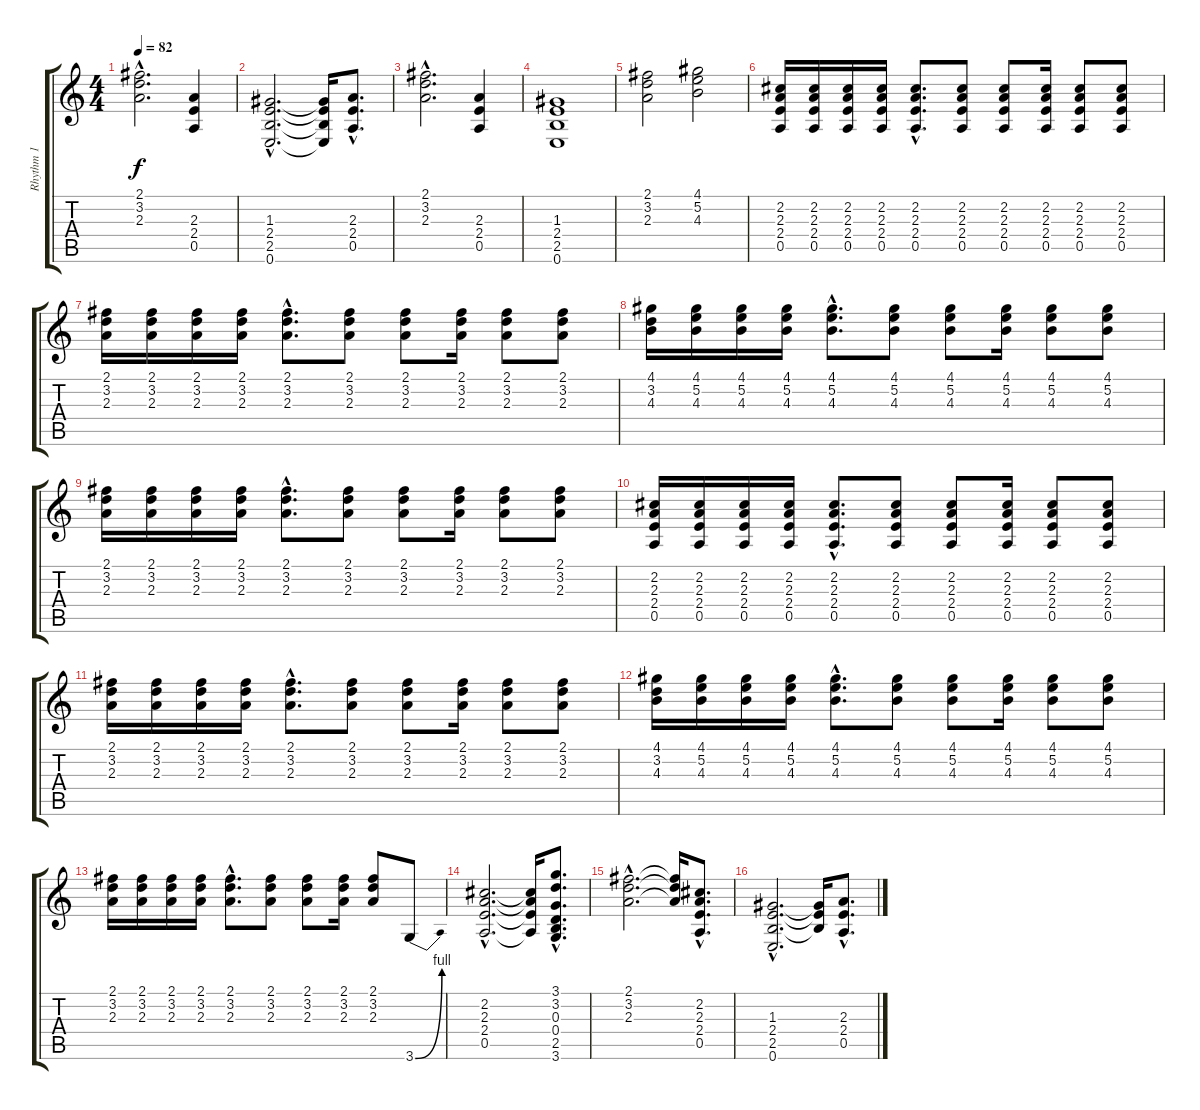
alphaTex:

\track ("Rhythm 1" "Rhythm 1") {instrument distortionguitar}
\staff {score tabs}
\tuning (E4 B3 G3 D3 A2 E2) {hide}
\ts (4 4)
\tempo 82
\clef g2
\ks c
(2.1{hac} 3.2{hac} 2.3{hac}).2{d dy f} (2.3 2.4 0.5).4 |
(1.3{hac} 2.4{hac} 2.5{hac} 0.6{hac}).2{d} (1.3{t} 2.4{t} 2.5{t} 0.6{t}).16 (2.3{hac} 2.4{hac} 0.5{hac}).8{d} |
(2.1{hac} 3.2{hac} 2.3{hac}).2{d} (2.3 2.4 0.5).4 |
(1.3 2.4 2.5 0.6).1 |
(2.1 3.2 2.3).2 (4.1 5.2 4.3).2 |
(2.2 2.3 2.4 0.5).16 (2.2 2.3 2.4 0.5).16 (2.2 2.3 2.4 0.5).16 (2.2 2.3 2.4 0.5).16 (2.2{hac} 2.3{hac} 2.4{hac} 0.5{hac}).8{d} (2.2 2.3 2.4 0.5).8 (2.2 2.3 2.4 0.5).8 (2.2 2.3 2.4 0.5).16 (2.2 2.3 2.4 0.5).8 (2.2 2.3 2.4 0.5).8 |
(2.1 3.2 2.3).16 (2.1 3.2 2.3).16 (2.1 3.2 2.3).16 (2.1 3.2 2.3).16 (2.1{hac} 3.2{hac} 2.3{hac}).8{d} (2.1 3.2 2.3).8 (2.1 3.2 2.3).8 (2.1 3.2 2.3).16 (2.1 3.2 2.3).8 (2.1 3.2 2.3).8 |
(4.1 3.2 4.3).16 (4.1 5.2 4.3).16 (4.1 5.2 4.3).16 (4.1 5.2 4.3).16 (4.1{hac} 5.2{hac} 4.3{hac}).8{d} (4.1 5.2 4.3).8 (4.1 5.2 4.3).8 (4.1 5.2 4.3).16 (4.1 5.2 4.3).8 (4.1 5.2 4.3).8 |
(2.1 3.2 2.3).16 (2.1 3.2 2.3).16 (2.1 3.2 2.3).16 (2.1 3.2 2.3).16 (2.1{hac} 3.2{hac} 2.3{hac}).8{d} (2.1 3.2 2.3).8 (2.1 3.2 2.3).8 (2.1 3.2 2.3).16 (2.1 3.2 2.3).8 (2.1 3.2 2.3).8 |
(2.2 2.3 2.4 0.5).16 (2.2 2.3 2.4 0.5).16 (2.2 2.3 2.4 0.5).16 (2.2 2.3 2.4 0.5).16 (2.2{hac} 2.3{hac} 2.4{hac} 0.5{hac}).8{d} (2.2 2.3 2.4 0.5).8 (2.2 2.3 2.4 0.5).8 (2.2 2.3 2.4 0.5).16 (2.2 2.3 2.4 0.5).8 (2.2 2.3 2.4 0.5).8 |
(2.1 3.2 2.3).16 (2.1 3.2 2.3).16 (2.1 3.2 2.3).16 (2.1 3.2 2.3).16 (2.1{hac} 3.2{hac} 2.3{hac}).8{d} (2.1 3.2 2.3).8 (2.1 3.2 2.3).8 (2.1 3.2 2.3).16 (2.1 3.2 2.3).8 (2.1 3.2 2.3).8 |
(4.1 3.2 4.3).16 (4.1 5.2 4.3).16 (4.1 5.2 4.3).16 (4.1 5.2 4.3).16 (4.1{hac} 5.2{hac} 4.3{hac}).8{d} (4.1 5.2 4.3).8 (4.1 5.2 4.3).8 (4.1 5.2 4.3).16 (4.1 5.2 4.3).8 (4.1 5.2 4.3).8 |
(2.1 3.2 2.3).16 (2.1 3.2 2.3).16 (2.1 3.2 2.3).16 (2.1 3.2 2.3).16 (2.1{hac} 3.2{hac} 2.3{hac}).8{d} (2.1 3.2 2.3).8 (2.1 3.2 2.3).8 (2.1 3.2 2.3).16 (2.1 3.2 2.3).8 3.6{be (bend 0 0 60 4)}.8{volume 16} |
(2.2{hac} 2.3{hac} 2.4{hac} 0.5{hac}).2{d} (2.2{t} 2.3{t} 2.4{t} 0.5{t}).16 (3.1{hac} 3.2{hac} 0.3{hac} 0.4{hac} 2.5{hac} 3.6{hac}).8{d volume 9} |
(2.1{hac} 3.2{hac} 2.3{hac}).2{d} (2.1{t} 3.2{t} 2.3{t}).16 (2.2{hac} 2.3{hac} 2.4{hac} 0.5{hac}).8{d} |
(1.3{hac} 2.4{hac} 2.5{hac} 0.6{hac}).2{d} (1.3{t} 2.4{t} 2.5{t}).16 (2.3{hac} 2.4{hac} 0.5{hac}).8{d}
